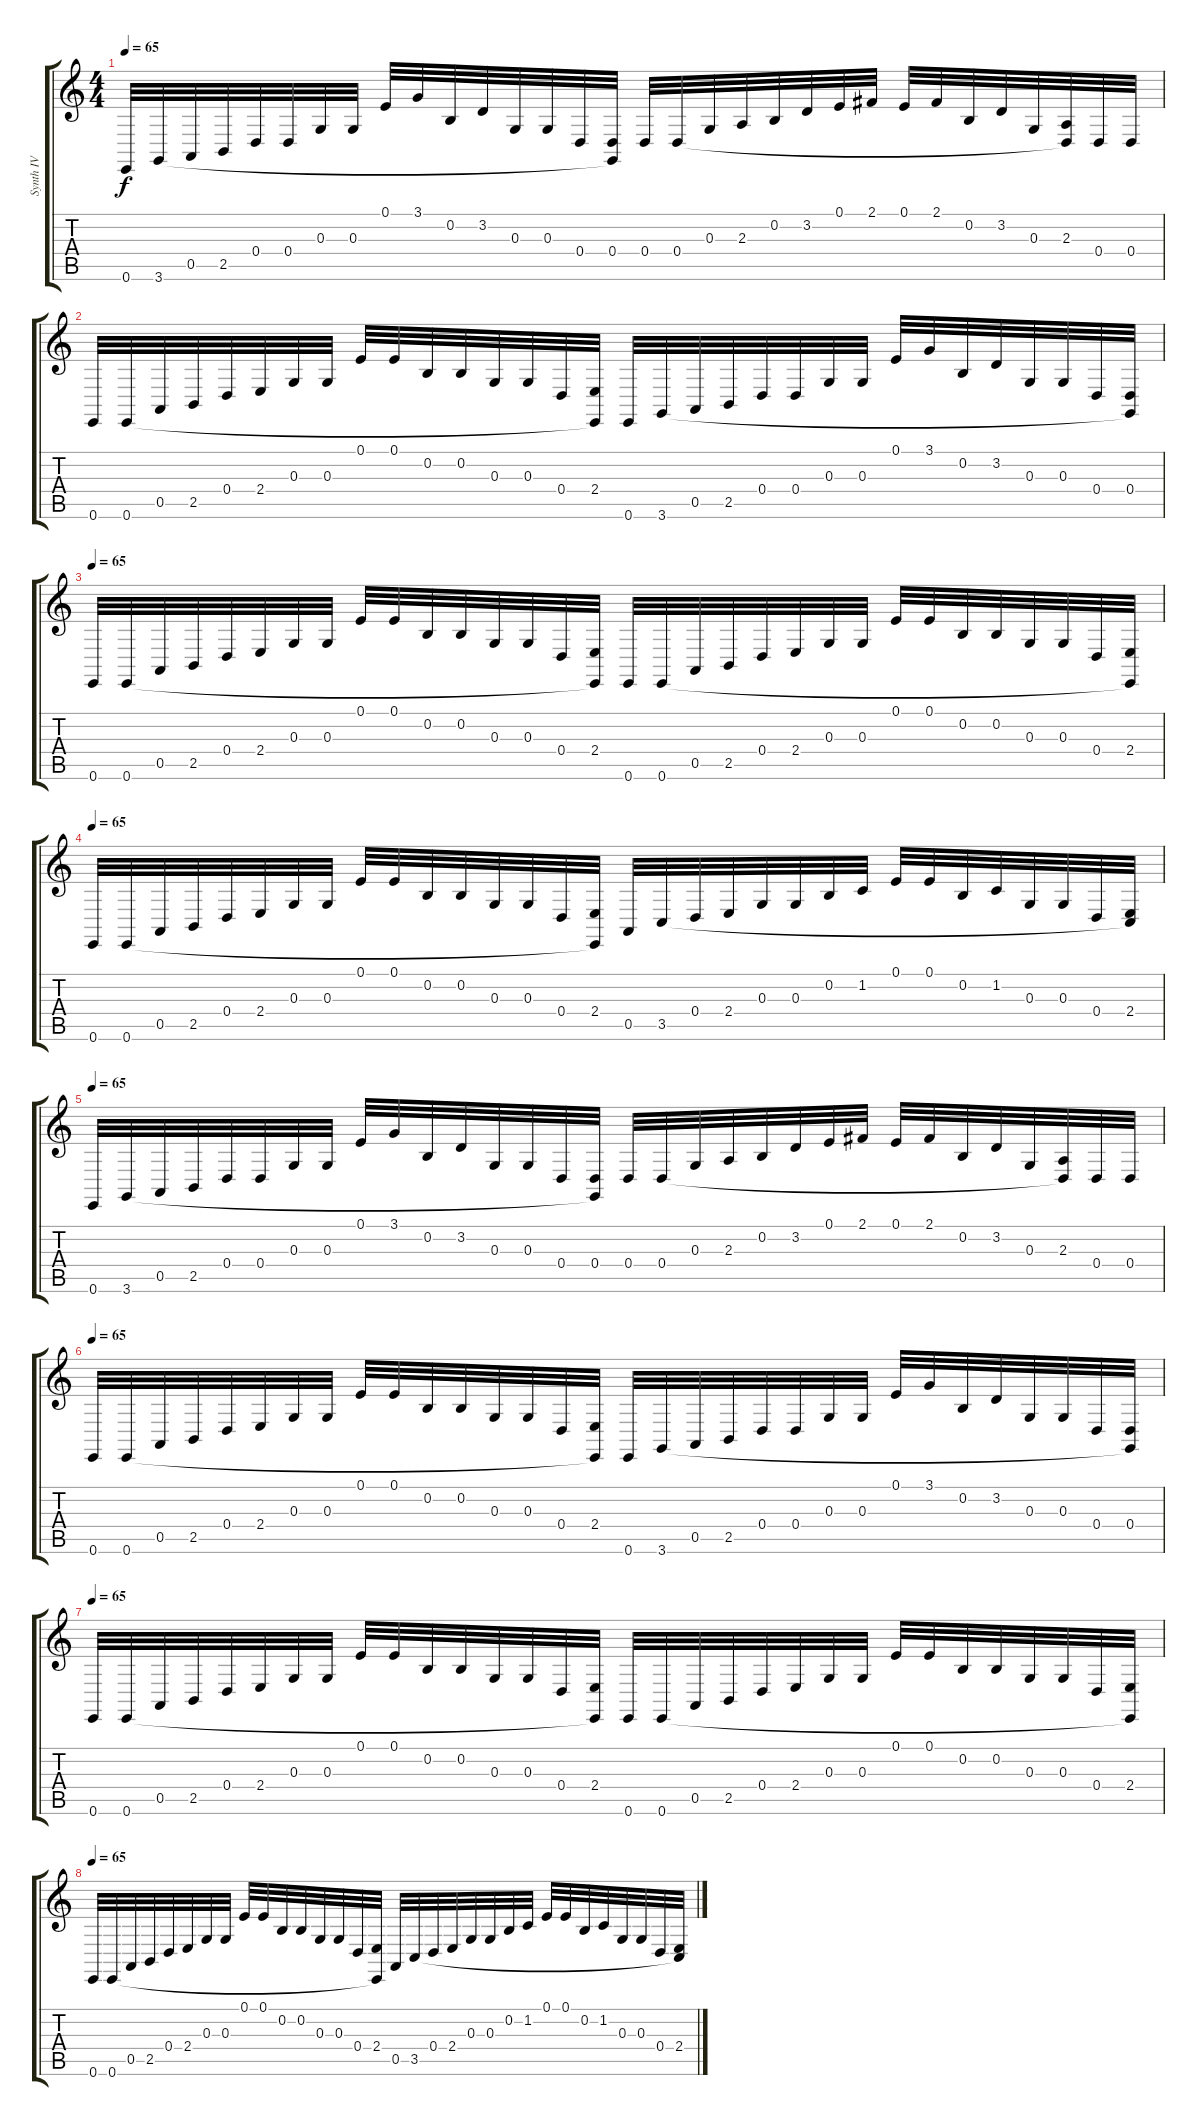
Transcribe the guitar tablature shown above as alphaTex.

\track ("Synth IV" "Synth IV") {instrument churchorgan}
\staff {score tabs}
\tuning (E4 B3 G3 D3 A2 E2) {hide}
\ts (4 4)
\tempo 65
\clef g2
\ks c
0.6.32{dy f} 3.6.32 0.5.32 2.5.32 0.4.32 0.4.32 0.3.32 0.3.32 0.1.32 3.1.32 0.2.32 3.2.32 0.3.32 0.3.32 0.4.32 (0.4 3.6{t}).32 0.4.32 0.4.32 0.3.32 2.3.32 0.2.32 3.2.32 0.1.32 2.1.32 0.1.32 2.1.32 0.2.32 3.2.32 0.3.32 (2.3 0.4{t}).32 0.4.32 0.4.32 |
0.6.32 0.6.32 0.5.32 2.5.32 0.4.32 2.4.32 0.3.32 0.3.32 0.1.32 0.1.32 0.2.32 0.2.32 0.3.32 0.3.32 0.4.32 (2.4 0.6{t}).32 0.6.32 3.6.32 0.5.32 2.5.32 0.4.32 0.4.32 0.3.32 0.3.32 0.1.32 3.1.32 0.2.32 3.2.32 0.3.32 0.3.32 0.4.32 (0.4 3.6{t}).32 |
\tempo 65
0.6.32 0.6.32 0.5.32 2.5.32 0.4.32 2.4.32 0.3.32 0.3.32 0.1.32 0.1.32 0.2.32 0.2.32 0.3.32 0.3.32 0.4.32 (2.4 0.6{t}).32 0.6.32 0.6.32 0.5.32 2.5.32 0.4.32 2.4.32 0.3.32 0.3.32 0.1.32 0.1.32 0.2.32 0.2.32 0.3.32 0.3.32 0.4.32 (2.4 0.6{t}).32 |
\tempo 65
0.6.32 0.6.32 0.5.32 2.5.32 0.4.32 2.4.32 0.3.32 0.3.32 0.1.32 0.1.32 0.2.32 0.2.32 0.3.32 0.3.32 0.4.32 (2.4 0.6{t}).32 0.5.32 3.5.32 0.4.32 2.4.32 0.3.32 0.3.32 0.2.32 1.2.32 0.1.32 0.1.32 0.2.32 1.2.32 0.3.32 0.3.32 0.4.32 (2.4 3.5{t}).32 |
\tempo 65
0.6.32 3.6.32 0.5.32 2.5.32 0.4.32 0.4.32 0.3.32 0.3.32 0.1.32 3.1.32 0.2.32 3.2.32 0.3.32 0.3.32 0.4.32 (0.4 3.6{t}).32 0.4.32 0.4.32 0.3.32 2.3.32 0.2.32 3.2.32 0.1.32 2.1.32 0.1.32 2.1.32 0.2.32 3.2.32 0.3.32 (2.3 0.4{t}).32 0.4.32 0.4.32 |
\tempo 65
0.6.32 0.6.32 0.5.32 2.5.32 0.4.32 2.4.32 0.3.32 0.3.32 0.1.32 0.1.32 0.2.32 0.2.32 0.3.32 0.3.32 0.4.32 (2.4 0.6{t}).32 0.6.32 3.6.32 0.5.32 2.5.32 0.4.32 0.4.32 0.3.32 0.3.32 0.1.32 3.1.32 0.2.32 3.2.32 0.3.32 0.3.32 0.4.32 (0.4 3.6{t}).32 |
\tempo 65
0.6.32 0.6.32 0.5.32 2.5.32 0.4.32 2.4.32 0.3.32 0.3.32 0.1.32 0.1.32 0.2.32 0.2.32 0.3.32 0.3.32 0.4.32 (2.4 0.6{t}).32 0.6.32 0.6.32 0.5.32 2.5.32 0.4.32 2.4.32 0.3.32 0.3.32 0.1.32 0.1.32 0.2.32 0.2.32 0.3.32 0.3.32 0.4.32 (2.4 0.6{t}).32 |
\tempo 65
0.6.32 0.6.32 0.5.32 2.5.32 0.4.32 2.4.32 0.3.32 0.3.32 0.1.32 0.1.32 0.2.32 0.2.32 0.3.32 0.3.32 0.4.32 (2.4 0.6{t}).32 0.5.32 3.5.32 0.4.32 2.4.32 0.3.32 0.3.32 0.2.32 1.2.32 0.1.32 0.1.32 0.2.32 1.2.32 0.3.32 0.3.32 0.4.32 (2.4 3.5{t}).32
